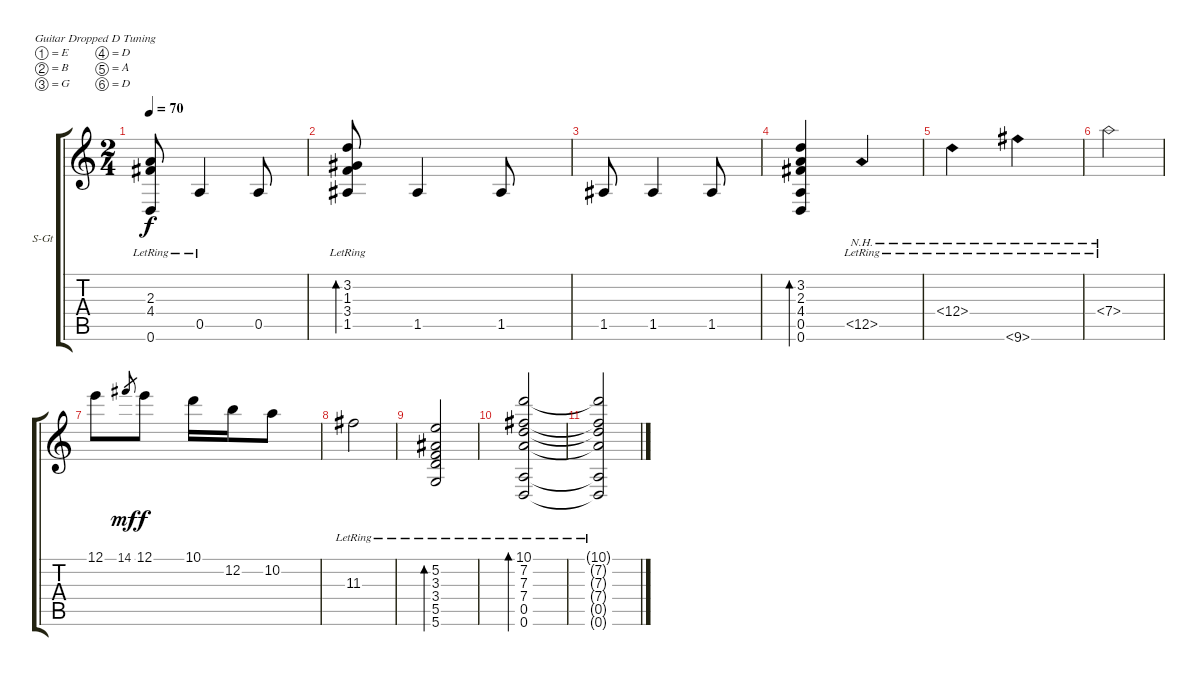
\bracketExtendMode groupsimilarinstruments
\firstSystemTrackNameOrientation horizontal
\otherSystemsTrackNameOrientation horizontal
\track ("" "S-Gt") {instrument acousticguitarsteel}
\staff {score tabs}
\tuning (E4 B3 G3 D3 A2 D2)
\ts (2 4)
\tempo 70
\clef g2
\ks c
(2.3{lr} 4.4{lr} 0.6).8{dy f} 0.5{lr}.4 0.5.8 |
(3.2{lr} 1.3{lr} 3.4{lr} 1.5{lr}).8{bd 120} 1.5.4 1.5.8 |
1.5.8 1.5.4 1.5.8 |
(3.2 2.3 4.4 0.5 0.6).4{bd 120} 12.5{nh lr}.4 |
12.4{nh lr}.4 9.6{nh lr}.4 |
7.4{nh lr}.2 |
12.1.8 14.1.8{gr dy mf} 12.1.8{dy f} 10.1.16 12.2.16 10.2.8 |
11.3{lr}.2 |
(5.2{lr} 3.3{lr} 3.4{lr} 5.5{lr} 5.6{lr}).2{bd 120} |
(10.1{lr} 7.2{lr} 7.3{lr} 7.4{lr} 0.5{lr} 0.6{lr}).2{bd 120} |
(10.1{lr t} 7.2{lr t} 7.3{lr t} 7.4{lr t} 0.5{lr t} 0.6{lr t}).2
